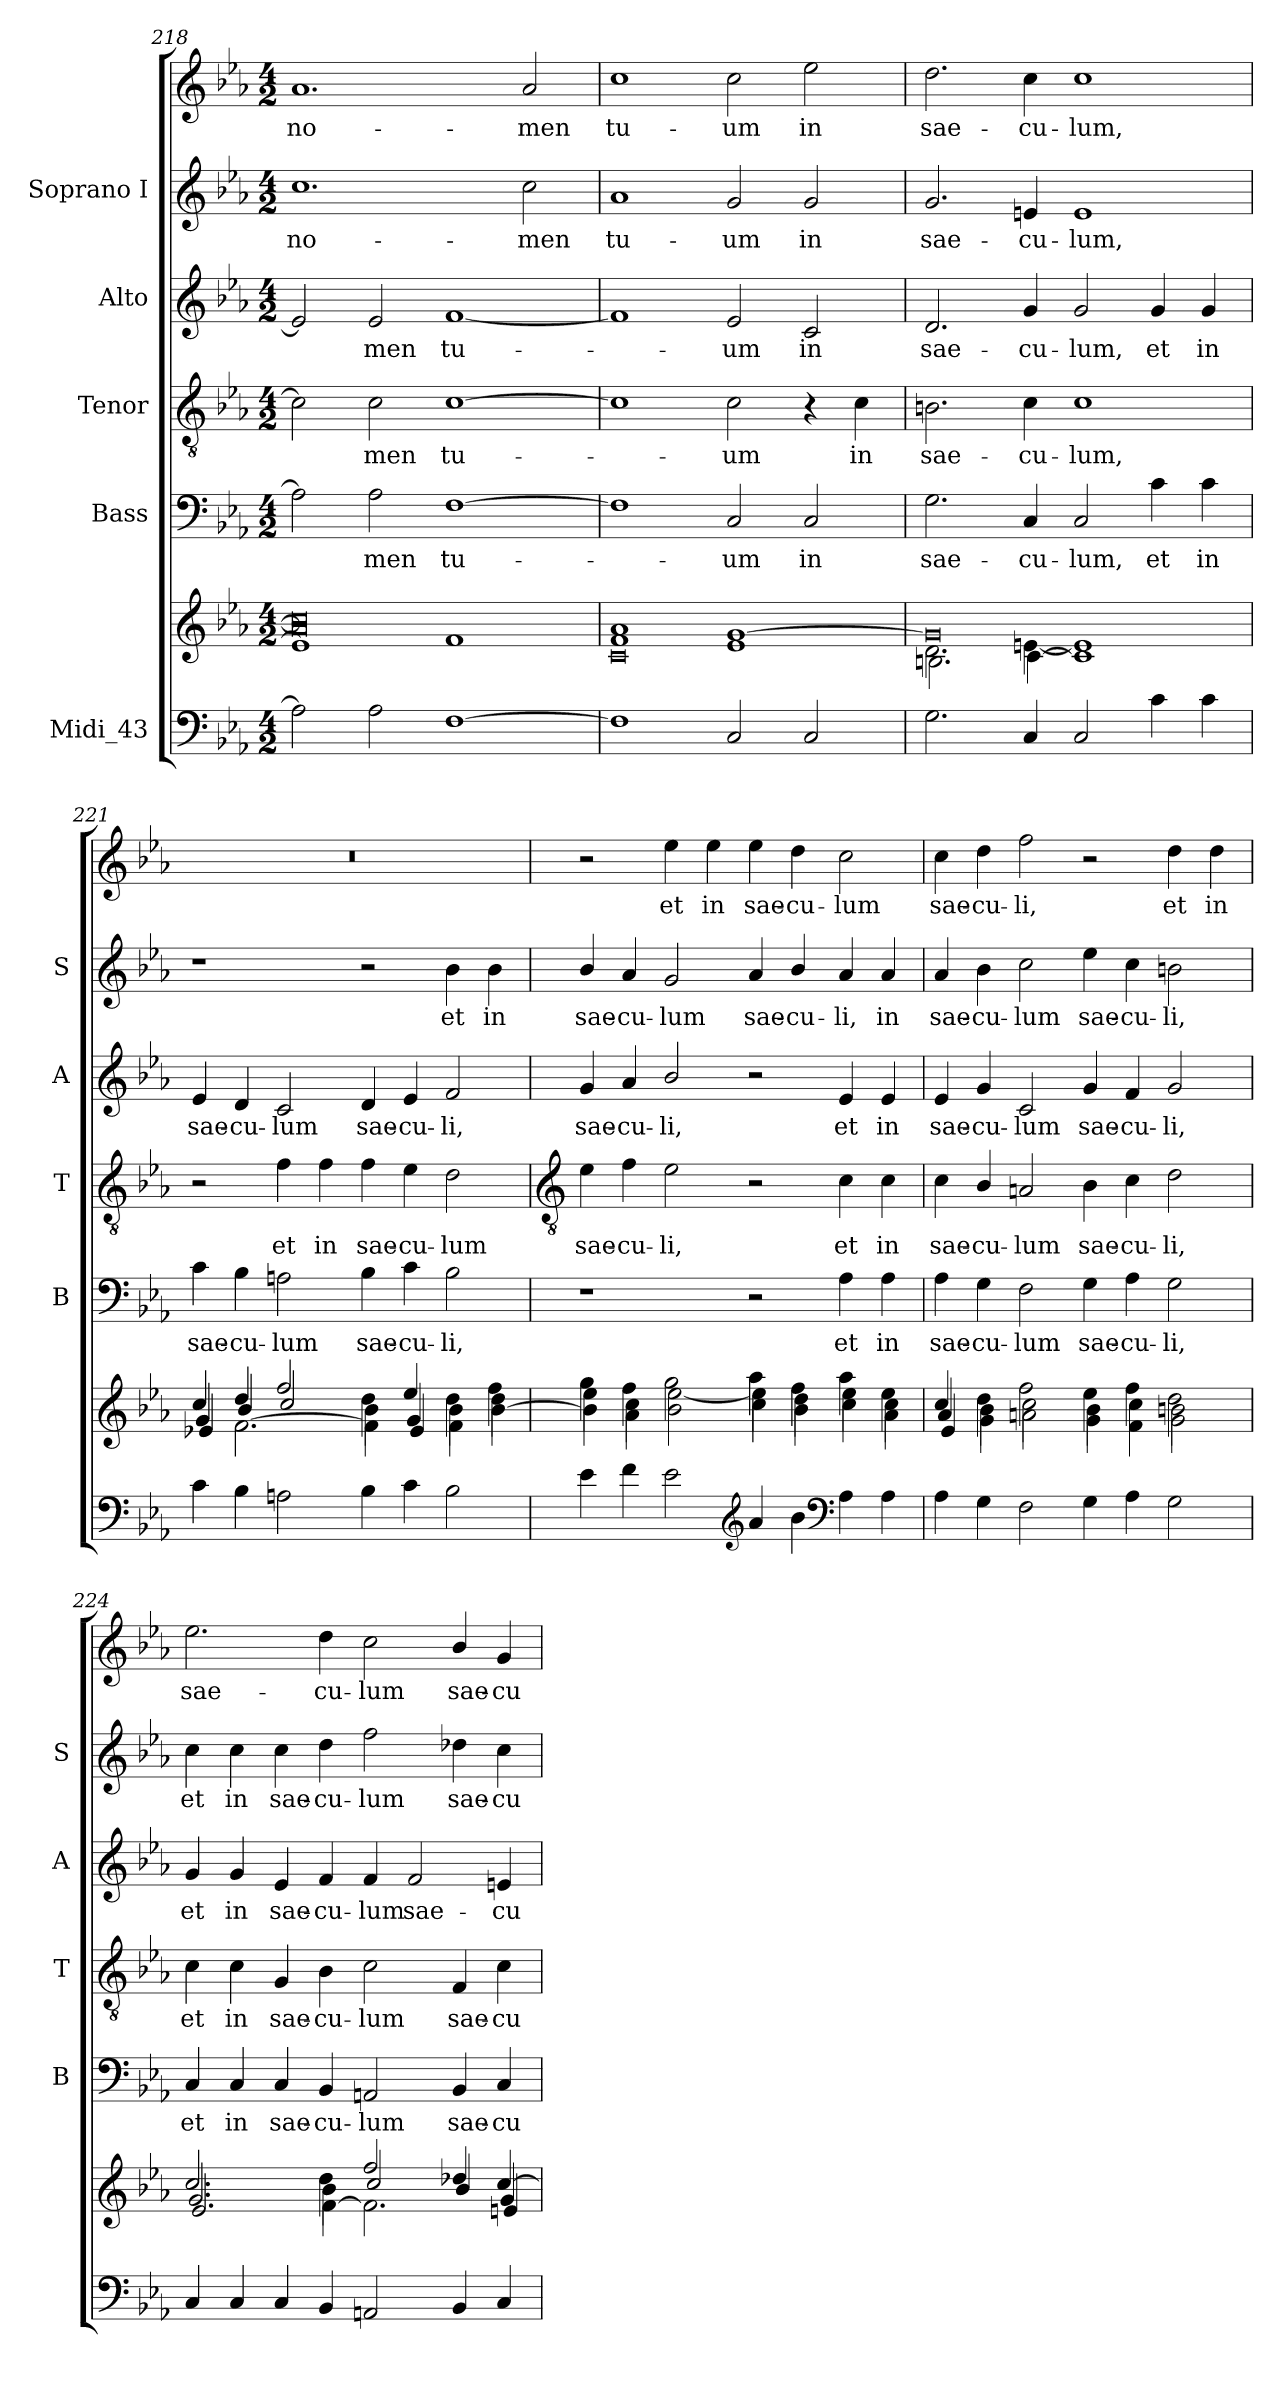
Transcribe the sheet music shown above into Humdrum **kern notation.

**kern	**kern	**kern	**text	**kern	**text	**kern	**text	**kern	**text	**kern	**text
*part5	*part5	*part4	*part4	*part3	*part3	*part2	*part2	*part1	*part1	*part1	*part1
*staff7	*staff6	*staff5	*staff5	*staff4	*staff4	*staff3	*staff3	*staff2	*staff2	*staff1	*staff1
*I"Midi_43	*	*I"Bass	*	*I"Tenor	*	*I"Alto	*	*I"Soprano I	*	*	*
*	*	*I'B	*	*I'T	*	*I'A	*	*I'S	*	*	*
*clefF4	*clefG2	*clefF4	*	*clefGv2	*	*clefG2	*	*clefG2	*	*clefG2	*
*k[b-e-a-]	*k[b-e-a-]	*k[b-e-a-]	*	*k[b-e-a-]	*	*k[b-e-a-]	*	*k[b-e-a-]	*	*k[b-e-a-]	*
*E-:	*E-:	*E-:	*	*E-:	*	*E-:	*	*E-:	*	*E-:	*
*M4/2	*M4/2	*M4/2	*	*M4/2	*	*M4/2	*	*M4/2	*	*M4/2	*
=218	=218	=218	=218	=218	=218	=218	=218	=218	=218	=218	=218
*	*^	*	*	*	*	*	*	*	*	*	*
*	*	*^	*	*	*	*	*	*	*	*	*	*
!	!	!	!	!	!	!	!	!	!	!	!LO:LY:b	!	!LO:LY:b
2A-]	0cc/]	0a-\]	1e-\]	2A-]	.	2c]	.	2e-]	.	1.cc	no-	1.a-	no-
!	!	!	!	!	!LO:LY:b	!	!LO:LY:b	!	!LO:LY:b	!	!	!	!
2A-	.	.	.	2A-	men	2c	men	2e-	men	.	.	.	.
!	!	!	!	!	!LO:LY:b	!	!LO:LY:b	!	!LO:LY:b	!	!	!	!
[1F	.	.	1f\	[1F	tu-	[1c	tu-	[1f	tu-	.	.	.	.
!	!	!	!	!	!	!	!	!	!	!	!LO:LY:b	!	!LO:LY:b
.	.	.	.	.	.	.	.	.	.	2cc	-men	2a-	-men
=219	=219	=219	=219	=219	=219	=219	=219	=219	=219	=219	=219	=219	=219
!	!	!	!	!	!	!	!	!	!	!	!LO:LY:b	!	!LO:LY:b
1F]	1a-/	1f\	0c\	1F]	.	1c]	.	1f]	.	1a-	tu-	1cc	tu-
!	!	!	!	!	!LO:LY:b	!	!LO:LY:b	!	!LO:LY:b	!	!LO:LY:b	!	!LO:LY:b
2C	[1g/	1e-\	.	2C	um	2c	um	2e-	um	2g	-um	2cc	-um
!	!	!	!	!	!LO:LY:b	!	!	!	!LO:LY:b	!	!LO:LY:b	!	!LO:LY:b
2C	.	.	.	2C	in	4r	.	2c	in	2g	in	2ee-	in
!	!	!	!	!	!	!	!LO:LY:b	!	!	!	!	!	!
.	.	.	.	.	.	4c	in	.	.	.	.	.	.
=220	=220	=220	=220	=220	=220	=220	=220	=220	=220	=220	=220	=220	=220
!	!	!	!	!	!LO:LY:b	!	!LO:LY:b	!	!LO:LY:b	!	!LO:LY:b	!	!LO:LY:b
2.G	0g/]	2.d\	2.Bn\	2.G	sae-	2.Bn	sae-	2.d	sae-	2.g	sae-	2.dd	sae-
!	!	!	!	!	!LO:LY:b	!	!LO:LY:b	!	!LO:LY:b	!	!LO:LY:b	!	!LO:LY:b
4C	.	[4en\	[4c\	4C	-cu-	4c	-cu-	4g	-cu-	4en	-cu-	4cc	-cu-
!	!	!	!	!	!LO:LY:b	!	!LO:LY:b	!	!LO:LY:b	!	!LO:LY:b	!	!LO:LY:b
2C	.	1e\]	1c\]	2C	-lum,	1c	-lum,	2g	-lum,	1e	-lum,	1cc	-lum,
!	!	!	!	!	!LO:LY:b	!	!	!	!LO:LY:b	!	!	!	!
4c	.	.	.	4c	et	.	.	4g	et	.	.	.	.
!	!	!	!	!	!LO:LY:b	!	!	!	!LO:LY:b	!	!	!	!
4c	.	.	.	4c	in	.	.	4g	in	.	.	.	.
=221	=221	=221	=221	=221	=221	=221	=221	=221	=221	=221	=221	=221	=221
!	!	!	!	!	!LO:LY:b	!	!	!	!LO:LY:b	!	!	!	!
4c	4cc/	4g/	4e-X/	4c	sae-	2r	.	4e-	sae-	1r	.	0r	.
!	!	!	!	!	!LO:LY:b	!	!	!	!LO:LY:b	!	!	!	!
4B-	4dd/	4b-/	[2.f\	4B-	-cu-	.	.	4d	-cu-	.	.	.	.
!	!	!	!	!	!LO:LY:b	!	!LO:LY:b	!	!LO:LY:b	!	!	!	!
2An	2ff/	2cc/	.	2An	-lum	4f	et	2c	-lum	.	.	.	.
!	!	!	!	!	!	!	!LO:LY:b	!	!	!	!	!	!
.	.	.	.	.	.	4f	in	.	.	.	.	.	.
!	!	!	!	!	!LO:LY:b	!	!LO:LY:b	!	!LO:LY:b	!	!	!	!
4B-	4dd\	4b-\	4f\]	4B-	sae-	4f	sae-	4d	sae-	2r	.	.	.
!	!	!	!	!	!LO:LY:b	!	!LO:LY:b	!	!LO:LY:b	!	!	!	!
4c	4ee-/	4g/	4e-/	4c	-cu-	4e-	-cu-	4e-	-cu-	.	.	.	.
!	!	!	!	!	!LO:LY:b	!	!LO:LY:b	!	!LO:LY:b	!	!LO:LY:b	!	!
2B-	4dd\	4b-\	4f\	2B-	-li,	2d	-lum	2f	-li,	4b-	et	.	.
!	!	!	!	!	!	!	!	!	!	!	!LO:LY:b	!	!
.	4ff\	4dd\	[4b-\	.	.	.	.	.	.	4b-	in	.	.
!!LO:LB:g=z
=222	=222	=222	=222	=222	=222	=222	=222	=222	=222	=222	=222	=222	=222
*	*	*	*	*	*	*clefGv2	*	*	*	*	*	*	*
!	!	!	!	!	!	!	!LO:LY:b	!	!LO:LY:b	!	!LO:LY:b	!	!
4e-	4gg\	4ee-\	4b-\]	1r	.	4e-	sae-	4g	sae-	4b-/	sae-	2r	.
!	!	!	!	!	!	!	!LO:LY:b	!	!LO:LY:b	!	!LO:LY:b	!	!
4f	4ff\	4cc\	4a-\	.	.	4f	-cu-	4a-	-cu-	4a-/	-cu-	.	.
!	!	!	!	!	!	!	!LO:LY:b	!	!LO:LY:b	!	!LO:LY:b	!	!LO:LY:b
2e-	2gg\	[2ee-\	2b-\	.	.	2e-	-li,	2b-/	-li,	2g	-lum	4ee-	et
!	!	!	!	!	!	!	!	!	!	!	!	!	!LO:LY:b
.	.	.	.	.	.	.	.	.	.	.	.	4ee-	in
*clefG2	*	*	*	*	*	*	*	*	*	*	*	*	*
!	!	!	!	!	!	!	!	!	!	!	!LO:LY:b	!	!LO:LY:b
4a-	4aa-\	4ee-\]	4cc\	2r	.	2r	.	2r	.	4a-	sae-	4ee-	sae-
!	!	!	!	!	!	!	!	!	!	!	!LO:LY:b	!	!LO:LY:b
4b-	4ff\	4dd\	4b-\	.	.	.	.	.	.	4b-/	-cu-	4dd	-cu-
*clefF4	*	*	*	*	*	*	*	*	*	*	*	*	*
!	!	!	!	!	!LO:LY:b	!	!LO:LY:b	!	!LO:LY:b	!	!LO:LY:b	!	!LO:LY:b
4A-	4aa-\	4ee-\	4cc\	4A-	et	4c	et	4e-	et	4a-	-li,	2cc	-lum
!	!	!	!	!	!LO:LY:b	!	!LO:LY:b	!	!LO:LY:b	!	!LO:LY:b	!	!
4A-	4ee-\	4cc\	4a-\	4A-	in	4c	in	4e-	in	4a-	in	.	.
=223	=223	=223	=223	=223	=223	=223	=223	=223	=223	=223	=223	=223	=223
!	!	!	!	!	!LO:LY:b	!	!LO:LY:b	!	!LO:LY:b	!	!LO:LY:b	!	!LO:LY:b
4A-	4cc/	4a-/	4e-/	4A-	sae-	4c	sae-	4e-	sae-	4a-	sae-	4cc	sae-
!	!	!	!	!	!LO:LY:b	!	!LO:LY:b	!	!LO:LY:b	!	!LO:LY:b	!	!LO:LY:b
4G	4dd\	4b-\	4g\	4G	-cu-	4B-/	-cu-	4g	-cu-	4b-	-cu-	4dd	-cu-
!	!	!	!	!	!LO:LY:b	!	!LO:LY:b	!	!LO:LY:b	!	!LO:LY:b	!	!LO:LY:b
2F	2ff\	2cc\	2an\	2F	-lum	2An	-lum	2c	-lum	2cc	-lum	2ff	-li,
!	!	!	!	!	!LO:LY:b	!	!LO:LY:b	!	!LO:LY:b	!	!LO:LY:b	!	!
4G	4ee-\	4b-\	4g\	4G	sae-	4B-	sae-	4g	sae-	4ee-	sae-	2r	.
!	!	!	!	!	!LO:LY:b	!	!LO:LY:b	!	!LO:LY:b	!	!LO:LY:b	!	!
4A-	4ff\	4cc\	4f\	4A-	-cu-	4c	-cu-	4f	-cu-	4cc	-cu-	.	.
!	!	!	!	!	!LO:LY:b	!	!LO:LY:b	!	!LO:LY:b	!	!LO:LY:b	!	!LO:LY:b
2G	2dd\	2bn\	2g\	2G	-li,	2d	-li,	2g	-li,	2bn	-li,	4dd	et
!	!	!	!	!	!	!	!	!	!	!	!	!	!LO:LY:b
.	.	.	.	.	.	.	.	.	.	.	.	4dd	in
=224	=224	=224	=224	=224	=224	=224	=224	=224	=224	=224	=224	=224	=224
!	!	!	!	!	!LO:LY:b	!	!LO:LY:b	!	!LO:LY:b	!	!LO:LY:b	!	!LO:LY:b
4C/	2.cc/	2.g/	2.e-/	4C/	et	4c	et	4g	et	4cc	-et	2.ee-	sae-
!	!	!	!	!	!LO:LY:b	!	!LO:LY:b	!	!LO:LY:b	!	!LO:LY:b	!	!
4C/	.	.	.	4C/	in	4c	in	4g	in	4cc	in	.	.
!	!	!	!	!	!LO:LY:b	!	!LO:LY:b	!	!LO:LY:b	!	!LO:LY:b	!	!
4C/	.	.	.	4C/	sae-	4G	sae-	4e-	sae-	4cc	sae-	.	.
!	!	!	!	!	!LO:LY:b	!	!LO:LY:b	!	!LO:LY:b	!	!LO:LY:b	!	!LO:LY:b
4BB-	4dd\	4b-\	[4f\	4BB-	-cu-	4B-	-cu-	4f	-cu-	4dd	-cu-	4dd	-cu-
!	!	!	!	!	!LO:LY:b	!	!LO:LY:b	!	!LO:LY:b	!	!LO:LY:b	!	!LO:LY:b
2AAn	2ff/	2cc/	2.f\]	2AAn	-lum	2c	-lum	4f	-lum	2ff	-lum	2cc	-lum
!	!	!	!	!	!	!	!	!	!LO:LY:b	!	!	!	!
.	.	.	.	.	.	.	.	2f	sae-	.	.	.	.
!	!	!	!	!	!LO:LY:b	!	!LO:LY:b	!	!	!	!LO:LY:b	!	!LO:LY:b
4BB-	4dd-X/	4b-/	.	4BB-	sae-	4F	sae-	.	.	4dd-X	sae-	4b-/	sae-
!	!	!	!	!	!LO:LY:b	!	!LO:LY:b	!	!LO:LY:b	!	!LO:LY:b	!	!LO:LY:b
4C	[4cc/	4g/	4en/	4C	-cu-	4c	-cu-	4en	-cu-	4cc	-cu-	4g	-cu-
*	*v	*v	*v	*	*	*	*	*	*	*	*	*	*
=	=	=	=	=	=	=	=	=	=	=	=
*-	*-	*-	*-	*-	*-	*-	*-	*-	*-	*-	*-
